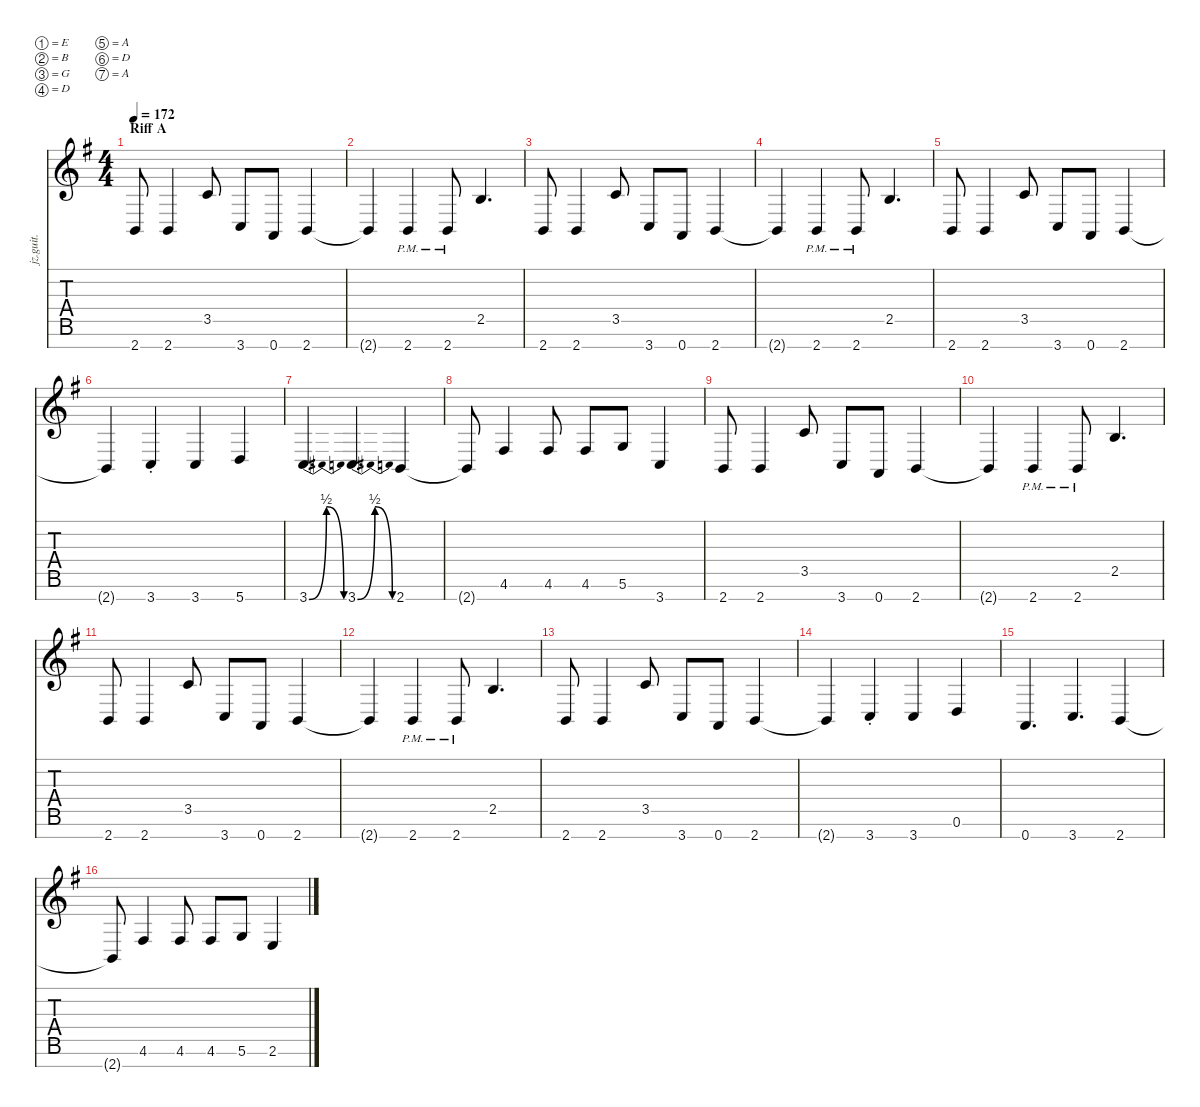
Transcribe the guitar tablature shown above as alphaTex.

\defaultSystemsLayout 4
\hideDynamics
\bracketExtendMode nobrackets
\otherSystemsTrackNameOrientation horizontal
\track ("Die" "jz.guit.") {instrument distortionguitar}
\staff {score tabs}
\tuning (E4 B3 G3 D3 A2 D2 A1)
\ts (4 4)
\beaming (8 2 2 2 2)
\section ("" "Riff A")
\tempo 172
\clef g2
\ks eminor
2.7{acc forcenatural}.8{dy mf instrument distortionguitar} 2.7{acc forcenatural}.4 3.5{acc forcenatural}.8 3.7{acc forcenatural}.8 0.7{acc forcenatural}.8 2.7{acc forcenatural}.4 |
2.7{t acc forcenatural}.4 2.7{pm acc forcenatural}.4 2.7{pm acc forcenatural}.8 2.5{acc forcenatural}.4{d} |
2.7{acc forcenatural}.8 2.7{acc forcenatural}.4 3.5{acc forcenatural}.8 3.7{acc forcenatural}.8 0.7{acc forcenatural}.8 2.7{acc forcenatural}.4 |
2.7{t acc forcenatural}.4 2.7{pm acc forcenatural}.4 2.7{pm acc forcenatural}.8 2.5{acc forcenatural}.4{d} |
2.7{acc forcenatural}.8 2.7{acc forcenatural}.4 3.5{acc forcenatural}.8 3.7{acc forcenatural}.8 0.7{acc forcenatural}.8 2.7{acc forcenatural}.4 |
2.7{t acc forcenatural}.4 3.7{st acc forcenatural}.4 3.7{acc forcenatural}.4 5.7{acc forcenatural}.4 |
3.7{be (bendrelease 0 0 46.8 2 46.8 2 59.4 0) acc forcenatural}.4{d} 3.7{be (bendrelease 0 0 46.8 2 46.8 2 59.4 0) acc forcenatural}.4{d} 2.7{acc forcenatural}.4 |
2.7{t acc forcenatural}.8 4.6{acc #}.4 4.6{acc #}.8 4.6{acc #}.8 5.6{acc forcenatural}.8 3.7{acc forcenatural}.4 |
2.7{acc forcenatural}.8 2.7{acc forcenatural}.4 3.5{acc forcenatural}.8 3.7{acc forcenatural}.8 0.7{acc forcenatural}.8 2.7{acc forcenatural}.4 |
2.7{t acc forcenatural}.4 2.7{pm acc forcenatural}.4 2.7{pm acc forcenatural}.8 2.5{acc forcenatural}.4{d} |
2.7{acc forcenatural}.8 2.7{acc forcenatural}.4 3.5{acc forcenatural}.8 3.7{acc forcenatural}.8 0.7{acc forcenatural}.8 2.7{acc forcenatural}.4 |
2.7{t acc forcenatural}.4 2.7{pm acc forcenatural}.4 2.7{pm acc forcenatural}.8 2.5{acc forcenatural}.4{d} |
2.7{acc forcenatural}.8 2.7{acc forcenatural}.4 3.5{acc forcenatural}.8 3.7{acc forcenatural}.8 0.7{acc forcenatural}.8 2.7{acc forcenatural}.4 |
2.7{t acc forcenatural}.4 3.7{st acc forcenatural}.4 3.7{acc forcenatural}.4 0.6{acc forcenatural}.4 |
0.7{acc forcenatural}.4{d} 3.7{acc forcenatural}.4{d} 2.7{acc forcenatural}.4 |
2.7{t acc forcenatural}.8 4.6{acc #}.4 4.6{acc #}.8 4.6{acc #}.8 5.6{acc forcenatural}.8 2.6{acc forcenatural}.4
